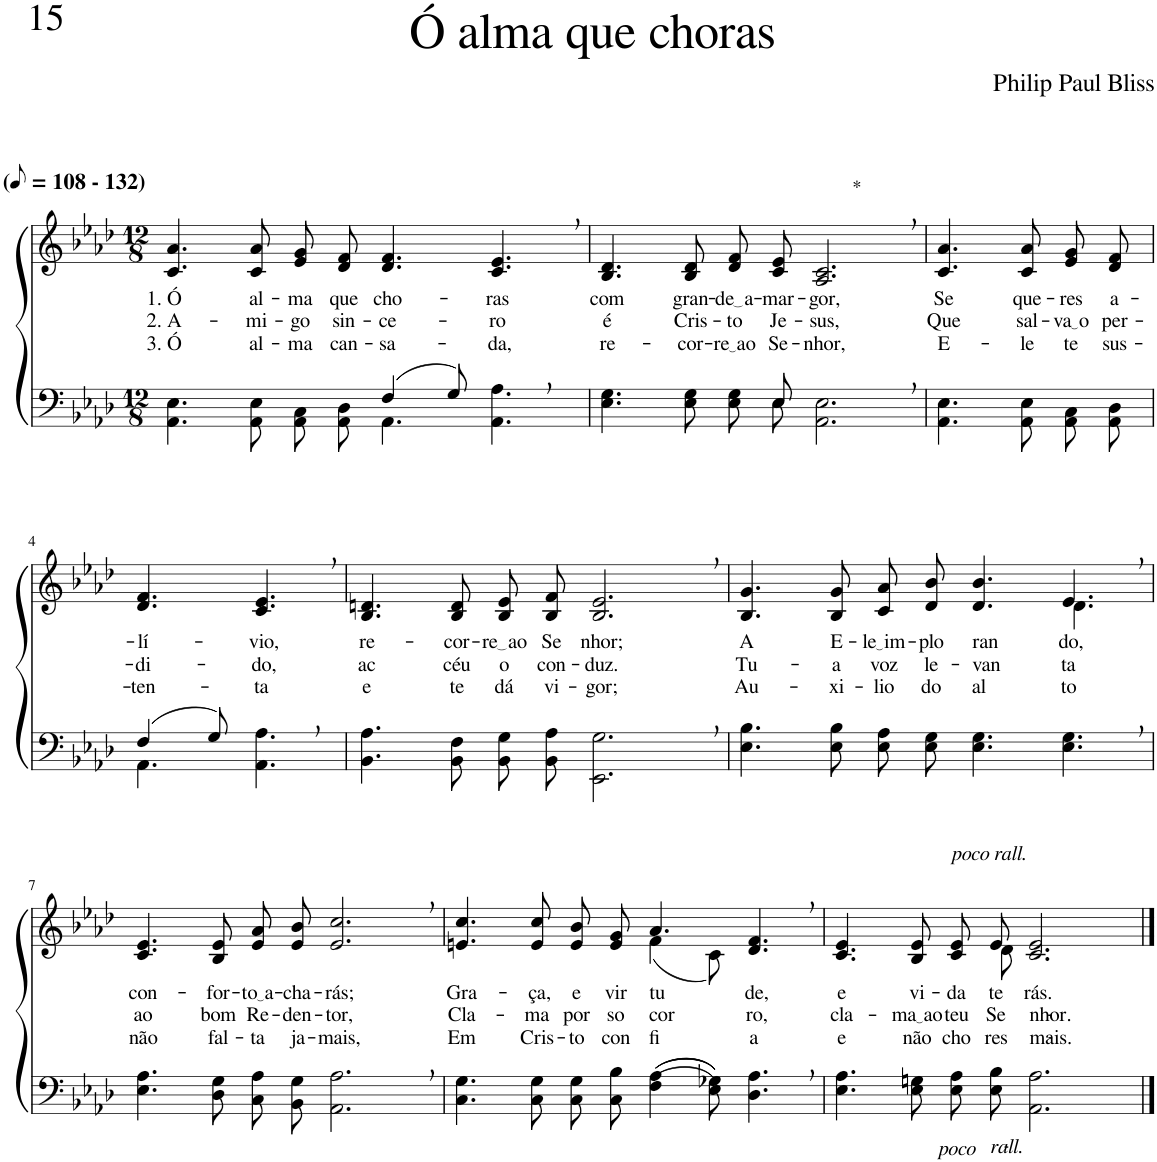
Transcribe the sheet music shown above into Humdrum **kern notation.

**kern	**text	**kern	**text	**text	**text
*part2	*part2	*part1	*part1	*part1	*part1
*staff2	*staff2	*staff1	*staff1	*staff1	*staff1
*I"Parte III e IV	*	*I"Parte I e II	*	*	*
*clefF4	*	*clefG2	*	*	*
*Trd-1c-2	*	*Trd-1c-2	*	*	*
*k[b-e-a-d-]	*	*k[b-e-a-d-]	*	*	*
*M12/8	*	*M12/8	*	*	*
*MM54	*	*MM54	*	*	*
=1	=1	=1	=1	=1	=1
*^	*	*	*	*	*
!	!	!	!LO:TX:a:B:t=(	!	!	!
!	!	!	!LO:TX:a:B:t=- 132)	!	!	!
!	!	!	!	!LO:LY:b	!LO:LY:b	!LO:LY:b
2.ryy	4.AA-\ 4.E-\	.	4.c/ 4.a-/	1. Ó	2. A-	3. Ó
!	!	!	!	!LO:LY:b	!LO:LY:b	!LO:LY:b
.	8AA-/ 8E-/L	.	8c/ 8a-/L	al-	-mi-	al-
!	!	!	!	!LO:LY:b	!LO:LY:b	!LO:LY:b
.	8AA-/ 8C/	.	8e-/ 8g/	-ma	-go	-ma
!	!	!	!	!LO:LY:b	!LO:LY:b	!LO:LY:b
.	8AA-/ 8D-/J	.	8d-/ 8f/J	que	sin-	can-
!	!	!	!	!LO:LY:b	!LO:LY:b	!LO:LY:b
(4F/	4.AA-\	.	4.d-/ 4.f/	cho-	-ce-	-sa-
8G/)	.	.	.	.	.	.
!	!	!	!	!LO:LY:b	!LO:LY:b	!LO:LY:b
8ryy	4.AA-\ 4.A-\	.	4.c/, 4.e-/,	-ras	-ro	-da,
4ryy	.	.	.	.	.	.
=2	=2	=2	=2	=2	=2	=2
!	!	!	!	!LO:LY:b	!LO:LY:b	!LO:LY:b
4.E-\ 4.G\	8ryy	.	4.B-/ 4.d-/	com	é	re-
!	!	!	!	!LO:LY:b	!LO:LY:b	!LO:LY:b
*v	*v	*	*	*	*	*
8E-\ 8G\L	.	8B-/ 8d-/L	gran-	Cris-	-cor-
!	!	!	!LO:LY:b	!LO:LY:b	!LO:LY:b
8E-\ 8G\	.	8d-/ 8f/	de a	-to	re ao
*^	*	*	*	*	*
!	!	!	!	!LO:LY:b	!LO:LY:b	!LO:LY:b
8E-\J	8E-/	.	8c/ 8e-/J	-mar-	Je-	Se-
!	!	!	!LO:TX:a:t=*	!	!	!
!	!	!	!	!LO:LY:b	!LO:LY:b	!LO:LY:b
2.AA-\, 2.E-\,	2.ryy	.	2.A-/, 2.c/,	-gor,	-sus,	-nhor,
=3	=3	=3	=3	=3	=3	=3
!	!	!	!	!LO:LY:b	!LO:LY:b	!LO:LY:b
*v	*v	*	*	*	*	*
4.AA-\ 4.E-\	.	4.c/ 4.a-/	Se	Que	E-
!	!	!	!LO:LY:b	!LO:LY:b	!LO:LY:b
8AA-/ 8E-/L	.	8c/ 8a-/L	que-	sal-	-le
!	!	!	!LO:LY:b	!LO:LY:b	!LO:LY:b
8AA-/ 8C/	.	8e-/ 8g/	-res	va o	te
!	!	!	!LO:LY:b	!LO:LY:b	!LO:LY:b
8AA-/ 8D-/J	.	8d-/ 8f/J	a-	per-	sus-
!!LO:LB:g=z
=4	=4	=4	=4	=4	=4
*^	*	*	*	*	*
!	!	!	!	!LO:LY:b	!LO:LY:b	!LO:LY:b
(4F/	4.AA-\	.	4.d-/ 4.f/	-lí-	-di-	-ten-
8G/)	.	.	.	.	.	.
!	!	!	!	!LO:LY:b	!LO:LY:b	!LO:LY:b
4ryy	4.AA-\ 4.A-\	.	4.c/, 4.e-/,	-vio,	-do,	-ta
8ryy	.	.	.	.	.	.
*v	*v	*	*	*	*	*
=5	=5	=5	=5	=5	=5
!	!	!	!LO:LY:b	!LO:LY:b	!LO:LY:b
4.BB-\ 4.A-\	.	4.B-/ 4.dn/	re-	ac	e
!	!	!	!LO:LY:b	!LO:LY:b	!LO:LY:b
8BB-\ 8F\L	.	8B-/ 8d/L	-cor-	céu	te
!	!	!	!LO:LY:b	!LO:LY:b	!LO:LY:b
8BB-\ 8G\	.	8B-/ 8e-/	re ao	o	dá
!	!	!	!LO:LY:b	!LO:LY:b	!LO:LY:b
8BB-\ 8A-\J	.	8B-/ 8f/J	Se	con-	vi-
!	!	!	!LO:LY:b	!LO:LY:b	!LO:LY:b
2.EE-\, 2.G\,	.	2.B-/, 2.e-/,	nhor;	-duz.	-gor;
=6	=6	=6	=6	=6	=6
!	!	!	!LO:LY:b	!LO:LY:b	!LO:LY:b
*	*	*^	*	*	*
4.E-\ 4.B-\	.	4.B-/ 4.g/	8ryy	A	Tu-	Au-
!	!	!	!	!LO:LY:b	!LO:LY:b	!LO:LY:b
*	*	*v	*v	*	*	*
8E-\ 8B-\L	.	8B-/ 8g/L	E-	-a	-xi-
!	!	!	!LO:LY:b	!LO:LY:b	!LO:LY:b
8E-\ 8A-\	.	8c/ 8a-/	le im	voz	-lio
!	!	!	!LO:LY:b	!LO:LY:b	!LO:LY:b
8E-\ 8G\J	.	8d-/ 8b-/J	-plo	le-	do
!	!	!	!LO:LY:b	!LO:LY:b	!LO:LY:b
4.E-\ 4.G\	.	4.d-/ 4.b-/	ran-	-van-	al-
*	*	*^	*	*	*
!	!	!	!	!LO:LY:b	!LO:LY:b	!LO:LY:b
4.E-\, 4.G\,	.	4.e-,/	4.d-\	-do,	-ta	-to
!!LO:LB:g=z
=7	=7	=7	=7	=7	=7	=7
!	!	!	!	!LO:LY:b	!LO:LY:b	!LO:LY:b
*	*	*v	*v	*	*	*
4.E-\ 4.A-\	.	4.c/ 4.e-/	con-	ao	não
!	!	!	!LO:LY:b	!LO:LY:b	!LO:LY:b
8D-\ 8G\L	.	8B-/ 8e-/L	-for-	bom	fal-
!	!	!	!LO:LY:b	!LO:LY:b	!LO:LY:b
8C\ 8A-\	.	8e-/ 8a-/	to a	Re-	-ta
!	!	!	!LO:LY:b	!LO:LY:b	!LO:LY:b
8BB-\ 8G\J	.	8e-/ 8b-/J	-cha-	-den-	ja-
!	!	!	!LO:LY:b	!LO:LY:b	!LO:LY:b
2.AA-\, 2.A-\,	.	2.e-/, 2.cc/,	-rás;	-tor,	-mais,
=8	=8	=8	=8	=8	=8
!	!	!	!LO:LY:b	!LO:LY:b	!LO:LY:b
*	*	*^	*	*	*
4.C\ 4.G\	.	4.en/ 4.cc/	2.ryy	Gra-	Cla-	Em
!	!	!	!	!LO:LY:b	!LO:LY:b	!LO:LY:b
8C\ 8G\L	.	8e/ 8cc/L	.	-ça,	-ma	Cris-
!	!	!	!	!LO:LY:b	!LO:LY:b	!LO:LY:b
8C\ 8G\	.	8e/ 8b-/	.	e	por	-to
!	!	!	!	!LO:LY:b	!LO:LY:b	!LO:LY:b
8C\ 8B-\J	.	8e/ 8g/J	.	vir-	so-	con-
!	!	!	!	!LO:LY:b	!LO:LY:b	!LO:LY:b
(((4F\ 4A-\	.	4.a-/	(4f\	-tu-	-cor-	-fi-
8E-\ 8G-X\)))	.	.	8c\)	.	.	.
!	!	!	!	!LO:LY:b	!LO:LY:b	!LO:LY:b
4.D-\, 4.A-\,	.	4.d-/, 4.f/,	4.ryy	-de,	-ro,	-a
=9	=9	=9	=9	=9	=9	=9
!	!	!	!	!LO:LY:b	!LO:LY:b	!LO:LY:b
4.E-\ 4.A-\	.	2ryy	4.c/ 4.e-/	e	cla-	e
!	!	!	!	!LO:LY:b	!LO:LY:b	!LO:LY:b
8E-\ 8Gn\L	.	.	8B-/ 8e-/L	vi-	ma ao	não
!	!	!LO:TX:a:i:t=poco rall.	!	!	!	!
!	!LO:LY:b	!	!	!LO:LY:b	!LO:LY:b	!LO:LY:b
8E-\ 8A-\	poco	8ryy	8c/ 8e-/	-da	teu	cho-
!	!LO:LY:b	!	!	!LO:LY:b	!LO:LY:b	!LO:LY:b
8E-\ 8B-\J	rall.-	8d-\	8e-/J	te-	Se-	-res-
!	!	!	!	!LO:LY:b	!LO:LY:b	!LO:LY:b
2.AA-\ 2.A-\	.	2.ryy	2.c/ 2.e-/	-rás.	-nhor.-	-mais.-
*	*	*v	*v	*	*	*
==	==	==	==	==	==
*-	*-	*-	*-	*-	*-
